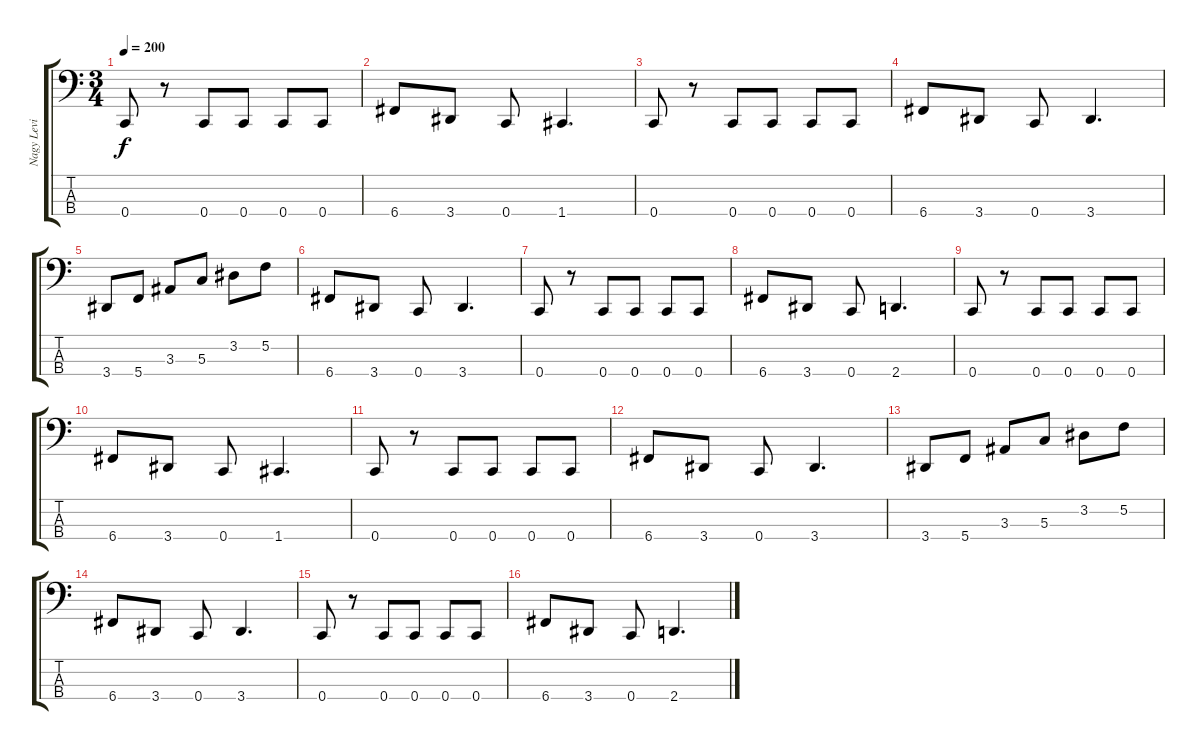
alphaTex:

\track ("Nagy Levi" "Nagy Levi") {instrument electricbassfinger}
\staff {score tabs}
\tuning (F2 C2 G1 C1) {hide}
\ts (3 4)
\tempo 200
\clef f4
\ks c
0.4.8{dy f} r.8 0.4.8 0.4.8 0.4.8 0.4.8 |
6.4.8 3.4.8 0.4.8 1.4.4{d} |
0.4.8 r.8 0.4.8 0.4.8 0.4.8 0.4.8 |
6.4.8 3.4.8 0.4.8 3.4.4{d} |
3.4.8 5.4.8 3.3.8 5.3.8 3.2.8 5.2.8 |
6.4.8 3.4.8 0.4.8 3.4.4{d} |
0.4.8 r.8 0.4.8 0.4.8 0.4.8 0.4.8 |
6.4.8 3.4.8 0.4.8 2.4.4{d} |
0.4.8 r.8 0.4.8 0.4.8 0.4.8 0.4.8 |
6.4.8 3.4.8 0.4.8 1.4.4{d} |
0.4.8 r.8 0.4.8 0.4.8 0.4.8 0.4.8 |
6.4.8 3.4.8 0.4.8 3.4.4{d} |
3.4.8 5.4.8 3.3.8 5.3.8 3.2.8 5.2.8 |
6.4.8 3.4.8 0.4.8 3.4.4{d} |
0.4.8 r.8 0.4.8 0.4.8 0.4.8 0.4.8 |
6.4.8 3.4.8 0.4.8 2.4.4{d}
